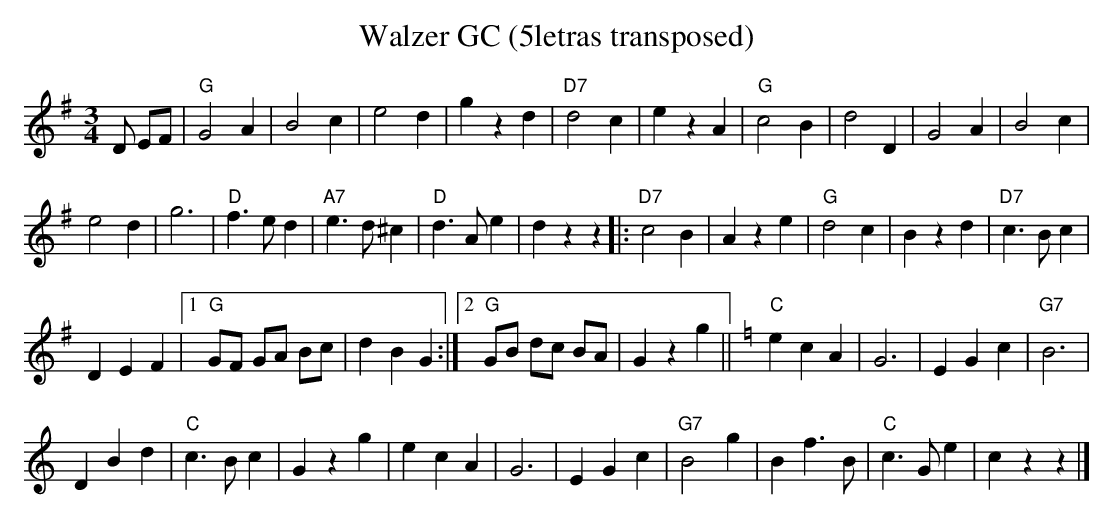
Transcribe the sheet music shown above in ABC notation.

X:1
T:Walzer GC (5letras transposed)
M:3/4
L:1/4
K:G transpose=3 %%MIDI gchordon
D/2 E/2F/2 | "G"G2A | B2c | e2d | gzd | "D7"d2c | ezA | "G"c2B | d2D | G2A | B2c |
e2d | g3 | "D"f>ed | "A7"e>d^c | "D"d>Ae | dzz |: "D7"c2B | Aze | "G"d2c | Bzd | "D7"c>Bc |
DEF |1 "G"G/2F/2 G/2A/2 B/2c/2 | dBG :|2 "G"G/2B/2 d/2c/2 B/2A/2 | Gzg || [K:C] "C"ecA | G3 | EGc | "G7"B3 |
DBd | "C"c>Bc | Gzg | ecA | G3 | EGc | "G7"B2g | Bf>B | "C"c>Ge | czz |]
